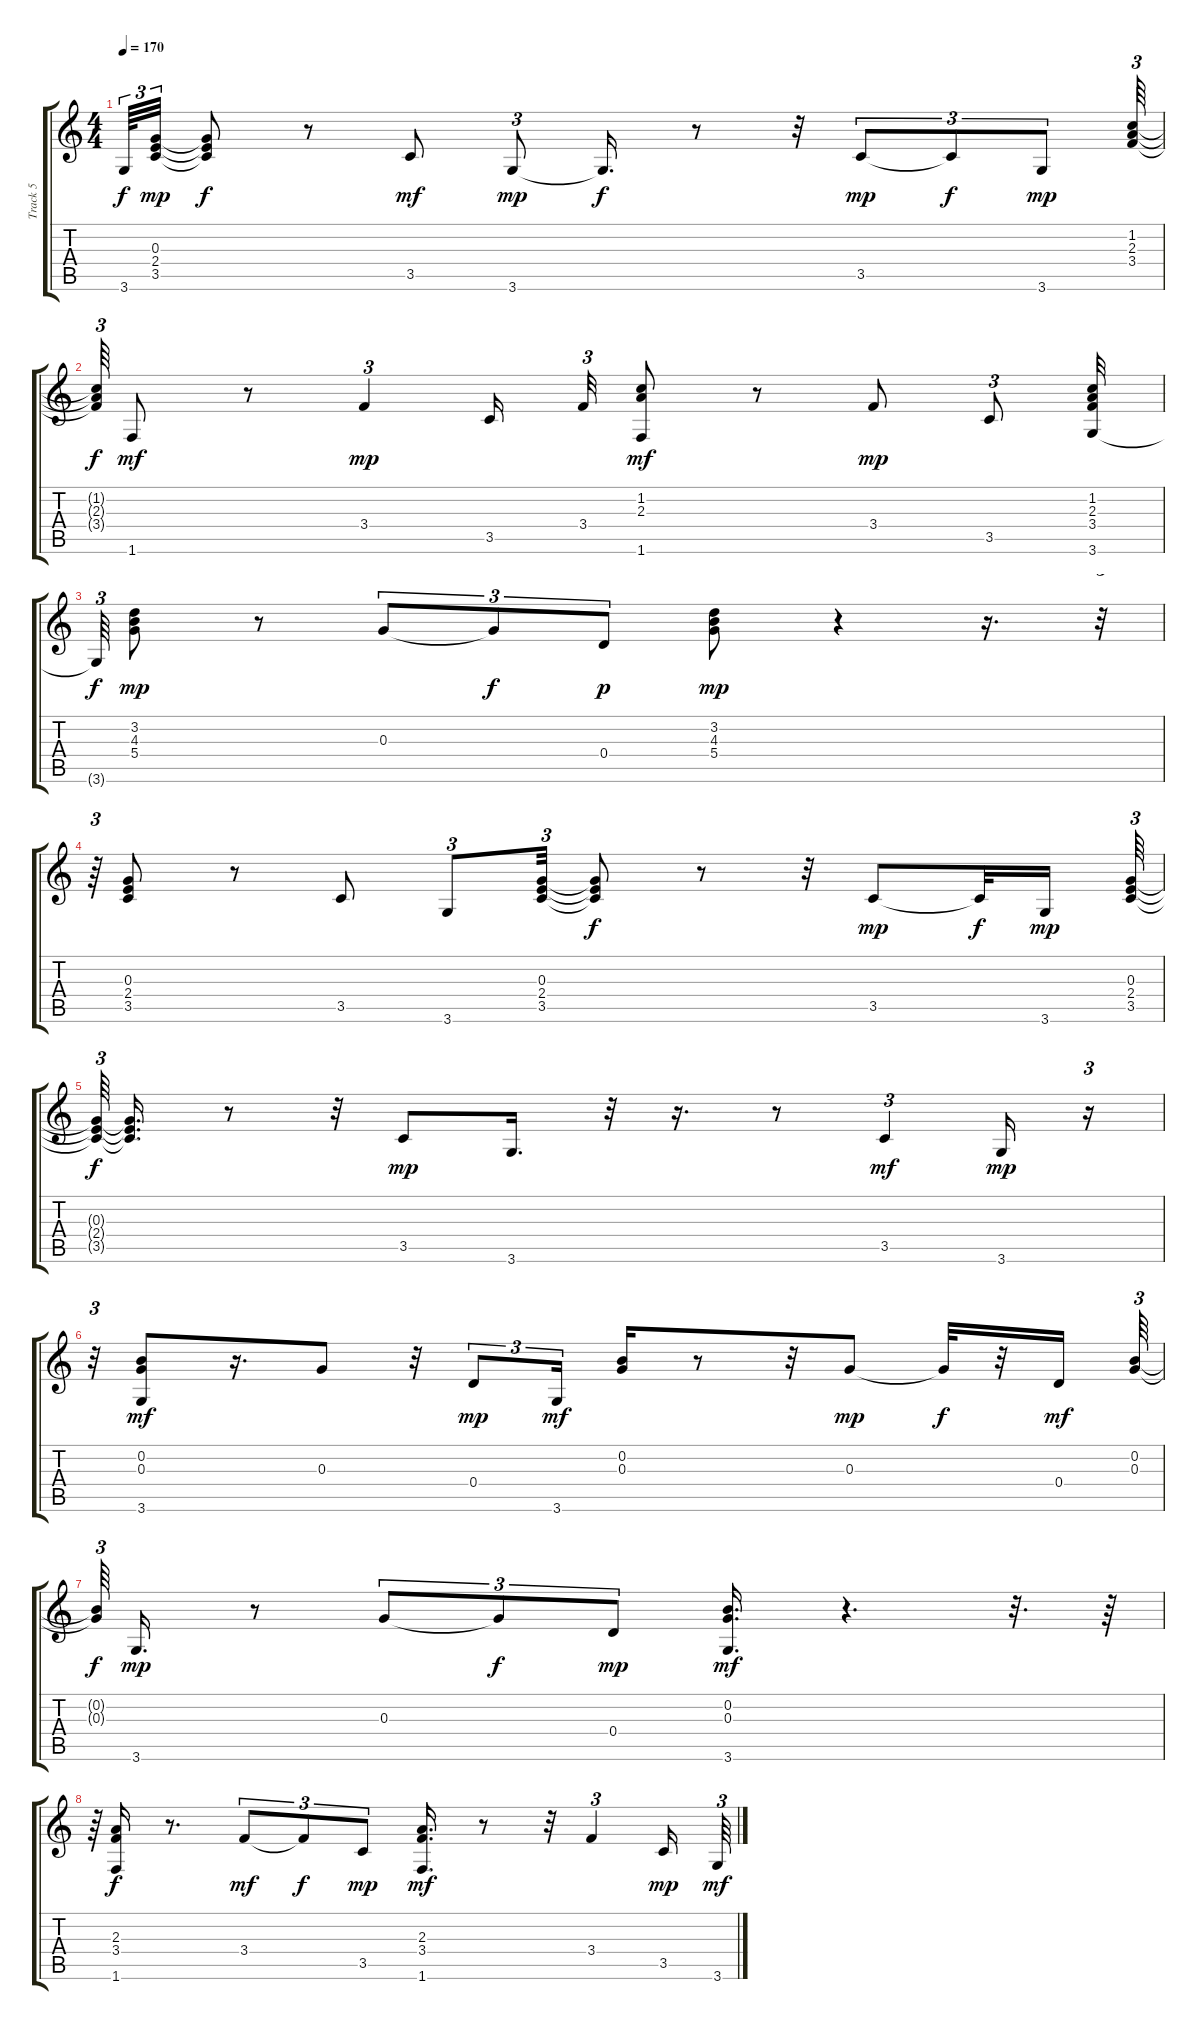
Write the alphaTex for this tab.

\track ("Track 5" "Track 5") {instrument acousticguitarnylon}
\staff {score tabs}
\tuning (E4 B3 G3 D3 A2 E2) {hide}
\ts (4 4)
\tempo 170
\clef g2
\ks c
3.6{t}.64{tu (3 2) dy f} (0.3 2.4 3.5).32{tu (3 2) dy mp} (0.3{t} 2.4{t} 3.5{t}).8{dy f} r.8 3.5.8{dy mf} 3.6.8{tu (3 2) dy mp} 3.6{t}.16{d dy f} r.8 r.32 3.5.8{tu (3 2) dy mp} 3.5{t}.8{tu (3 2) dy f} 3.6.8{tu (3 2) dy mp} (1.2 2.3 3.4).64{tu (3 2)} |
(1.2{t} 2.3{t} 3.4{t}).64{tu (3 2) dy f} 1.6.8{dy mf} r.8 3.4.4{tu (3 2) dy mp} 3.5.16 3.4.32{tu (3 2)} (1.2 2.3 1.6).8{dy mf} r.8 3.4.8{dy mp} 3.5.8{tu (3 2)} (1.2 2.3 3.4 3.6).32 |
3.6{t}.64{tu (3 2) dy f} (3.2 4.3 5.4).8{dy mp} r.8 0.3.8{tu (3 2)} 0.3{t}.8{tu (3 2) dy f} 0.4.8{tu (3 2) dy p} (3.2 4.3 5.4).8{dy mp} r.4 r.16{d} r.32{tu (3 2)} |
r.64{tu (3 2)} (0.3 2.4 3.5).8 r.8 3.5.8 3.6.8{tu (3 2)} (0.3 2.4 3.5).32{tu (3 2)} (0.3{t} 2.4{t} 3.5{t}).8{dy f} r.8 r.32 3.5.8{dy mp} 3.5{t}.32{dy f} 3.6.16{dy mp} (0.3 2.4 3.5).64{tu (3 2)} |
(0.3{t} 2.4{t} 3.5{t}).64{tu (3 2) dy f} (0.3{t} 2.4{t} 3.5{t}).16{d} r.8 r.32 3.5.8{dy mp} 3.6.16{d} r.32 r.16{d} r.8 3.5.4{tu (3 2) dy mf} 3.6.16{dy mp} r.16{tu (3 2)} |
r.32{tu (3 2)} (0.2 0.3 3.6).8{dy mf} r.16{d} 0.3.8 r.32 0.4.8{tu (3 2) dy mp} 3.6.16{tu (3 2) dy mf} (0.2 0.3).16 r.8 r.32 0.3.8{dy mp} 0.3{t}.32{dy f} r.32 0.4.16{dy mf} (0.2 0.3).64{tu (3 2)} |
(0.2{t} 0.3{t}).64{tu (3 2) dy f} 3.6.16{d dy mp} r.8 0.3.8{tu (3 2)} 0.3{t}.8{tu (3 2) dy f} 0.4.8{tu (3 2) dy mp} (0.2 0.3 3.6).16{d dy mf} r.4{d} r.32{d} r.64 |
r.64{tu (3 2)} (2.3 3.4 1.6).16{dy f} r.8{d} 3.4.8{tu (3 2) dy mf} 3.4{t}.8{tu (3 2) dy f} 3.5.8{tu (3 2) dy mp} (2.3 3.4 1.6).16{d dy mf} r.8 r.32 3.4.4{tu (3 2)} 3.5.16{dy mp} 3.6.64{tu (3 2) dy mf}
